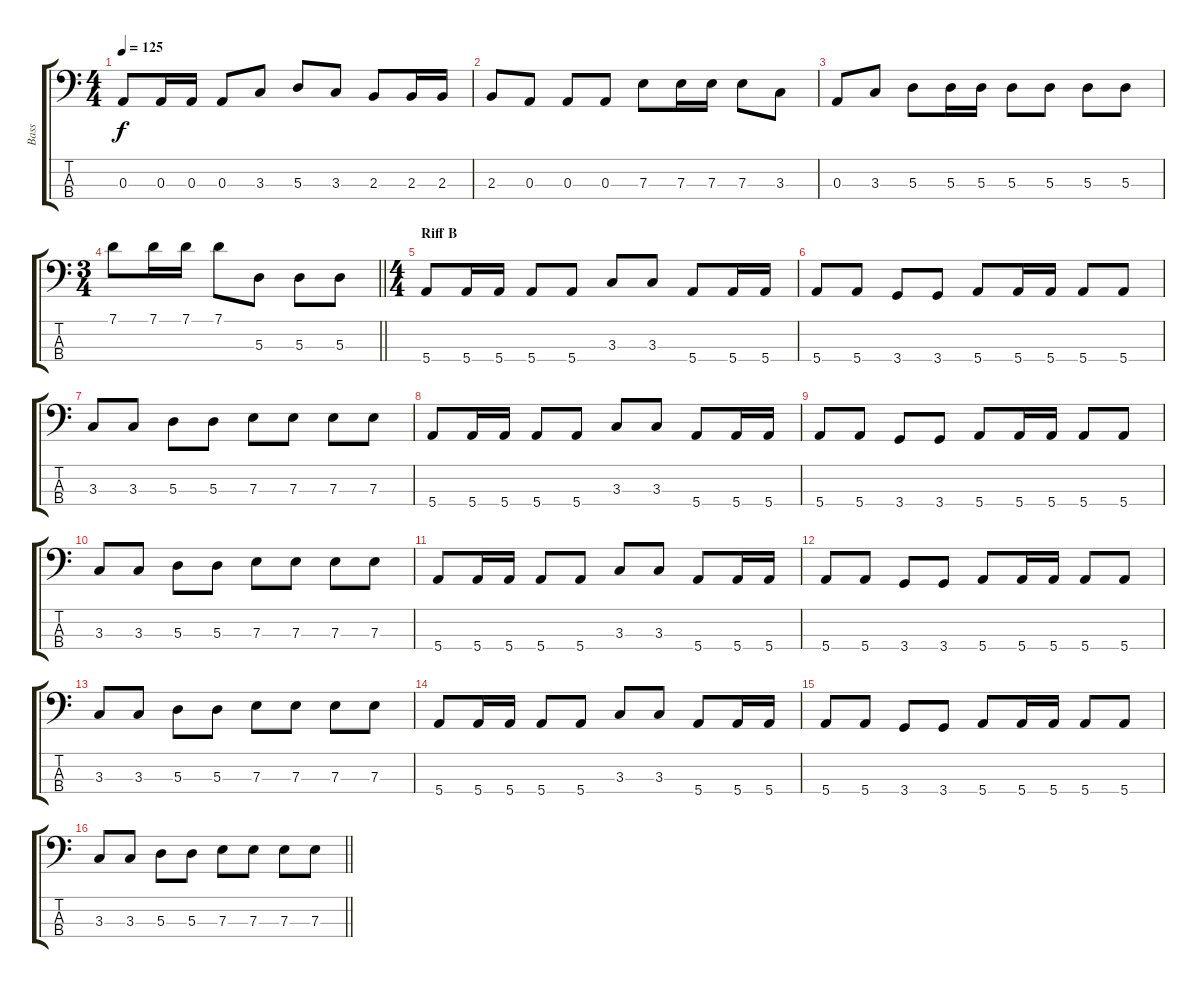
\track ("Bass" "Bass") {instrument electricbassfinger}
\staff {score tabs}
\tuning (G2 D2 A1 E1) {hide}
\ts (4 4)
\tempo 125
\clef f4
\ks c
0.3.8{dy f} 0.3.16 0.3.16 0.3.8 3.3.8 5.3.8 3.3.8 2.3.8 2.3.16 2.3.16 |
2.3.8 0.3.8 0.3.8 0.3.8 7.3.8 7.3.16 7.3.16 7.3.8 3.3.8 |
0.3.8 3.3.8 5.3.8 5.3.16 5.3.16 5.3.8 5.3.8 5.3.8 5.3.8 |
\ts (3 4)
\barLineRight lightlight
7.1.8 7.1.16 7.1.16 7.1.8 5.3.8 5.3.8 5.3.8 |
\ts (4 4)
\section ("" "Riff B")
5.4.8 5.4.16 5.4.16 5.4.8 5.4.8 3.3.8 3.3.8 5.4.8 5.4.16 5.4.16 |
5.4.8 5.4.8 3.4.8 3.4.8 5.4.8 5.4.16 5.4.16 5.4.8 5.4.8 |
3.3.8 3.3.8 5.3.8 5.3.8 7.3.8 7.3.8 7.3.8 7.3.8 |
5.4.8 5.4.16 5.4.16 5.4.8 5.4.8 3.3.8 3.3.8 5.4.8 5.4.16 5.4.16 |
5.4.8 5.4.8 3.4.8 3.4.8 5.4.8 5.4.16 5.4.16 5.4.8 5.4.8 |
3.3.8 3.3.8 5.3.8 5.3.8 7.3.8 7.3.8 7.3.8 7.3.8 |
5.4.8 5.4.16 5.4.16 5.4.8 5.4.8 3.3.8 3.3.8 5.4.8 5.4.16 5.4.16 |
5.4.8 5.4.8 3.4.8 3.4.8 5.4.8 5.4.16 5.4.16 5.4.8 5.4.8 |
3.3.8 3.3.8 5.3.8 5.3.8 7.3.8 7.3.8 7.3.8 7.3.8 |
5.4.8 5.4.16 5.4.16 5.4.8 5.4.8 3.3.8 3.3.8 5.4.8 5.4.16 5.4.16 |
5.4.8 5.4.8 3.4.8 3.4.8 5.4.8 5.4.16 5.4.16 5.4.8 5.4.8 |
\barLineRight lightlight
3.3.8 3.3.8 5.3.8 5.3.8 7.3.8 7.3.8 7.3.8 7.3.8
